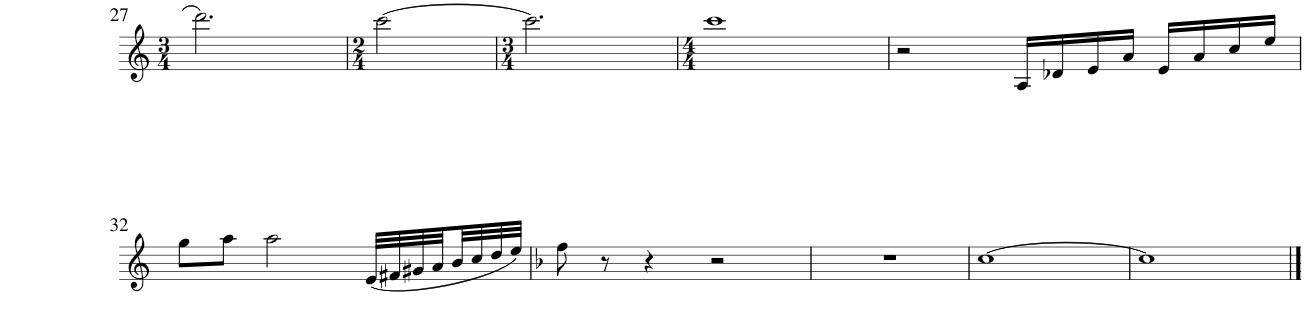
**kern
*part1
*staff1
*I"Violino
*I'Vln.
!!LO:PB:g=z
*clefG2
*k[]
*C:
*M3/4
=27
2.ddd\]
=28
*M2/4
[2ccc\
=29
*M3/4
2.ccc\]
=30
*M4/4
1ccc
=31
2r
16A/LL
16d-X/
16e/
16a/JJ
16e/LL
16a/
16cc/
16ee/JJ
!!LO:LB:g=z
=32
8gg\L
8aa\J
2aa\
(32e/LLL
32f#X/
32g#X/
32a/
32b/
32cc/
32dd/
32ee/JJJ)
=33
*k[b-]
*F:
8ff\
8r
4r
2r
=34
1r
=35
[1cc
=36
1cc]
==
*-
